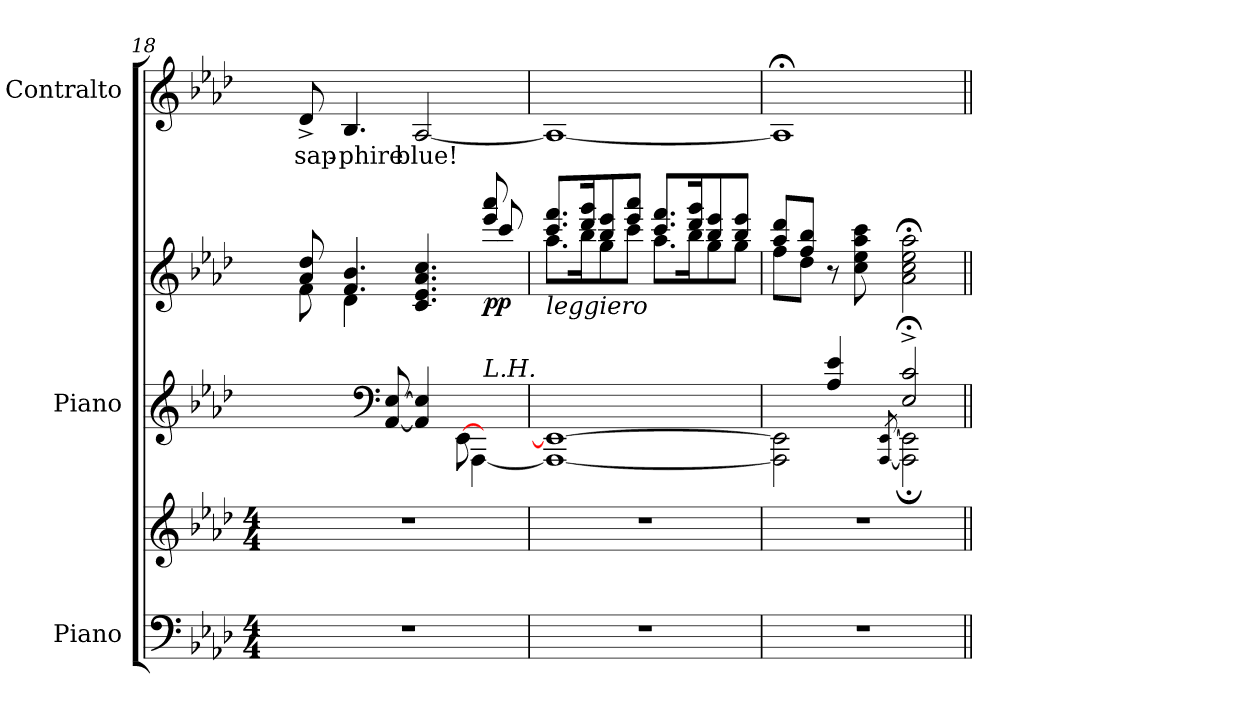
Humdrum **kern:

**kern	**kern	**kern	**kern	**dynam	**kern	**text
*part3	*part3	*part2	*part2	*part2	*part1	*part1
*staff5	*staff4	*staff3	*staff2	*staff2/3	*staff1	*staff1
*I"Piano	*	*I"Piano	*	*	*I"Contralto	*
*I'Pno.	*	*I'Pno	*	*	*	*
*clefF4	*clefG2	*clefG2	*clefG2	*	*clefG2	*
*k[b-e-a-d-]	*k[b-e-a-d-]	*k[b-e-a-d-]	*k[b-e-a-d-]	*	*k[b-e-a-d-]	*
*M4/4	*M4/4	*	*	*	*	*
=18	=18	=18	=18	=18	=18	=18
*	*	*^	*^	*	*	*
!	!	!	!	!	!	!	!LO:TX:a:color=#FFFFFF:t=.	!
!	!	!	!	!LO:TX:a:color=#FFFFFF:t=.	!	!	!	!
!	!	!LO:TX:a:color=#FFFFFF:t=.	!	!	!	!	!	!
!	!	!	!	!	!	!	!	!LO:LY:b
1r	1r	4.ryy	2.ryy	8a-/ 8dd-/	8f\	.	8d-^>/	sap-
!	!	!	!	!	!	!	!	!LO:LY:b
.	.	.	.	4.f/ 4.b-/	4d-\	.	4.B-/	-phire
*	*	*clefF4	*	*	*	*	*	*
.	.	[8AA-/ [8E-/	.	.	2ryy	.	.	.
!	!	!	!	!	!	!	!	!LO:LY:b
.	.	4AA-/] 4E-/]	.	4.c/ 4.e-/ 4.a-/ 4.cc/	.	.	[2A-/	blue!
.	.	(>[>8EE-\	[4AAA-\	.	.	.	.	.
!	!	!LO:TX:a:i:t=L.H.	!	!	!	!	!	!
!	!	!	!	!	!	!LO:DY:b	!	!
.	.	8ryy	.	8eee-/ 8aaa-/	8ccc/)	pp	.	.
*	*	*v	*v	*	*	*	*	*
!!LO:LB:g=z
=19	=19	=19	=19	=19	=19	=19	=19
!	!	!	!LO:TX:b:i:t=leggiero	!	!	!	!
1r	1r	1AAA-_ 1EE-_	8.ccc/ 8.fff/L	8.aa-\L	.	1A-_	.
.	.	.	16ddd-/ 16ggg/K	16bb-\K	.	.	.
.	.	.	8bb-/ 8eee-/	8gg\	.	.	.
.	.	.	8eee-/ 8aaa-/J	8ccc\J	.	.	.
.	.	.	8.ccc/ 8.fff/L	8.aa-\L	.	.	.
.	.	.	16ddd-/ 16ggg/K	16bb-\K	.	.	.
.	.	.	8bb-/ 8eee-/	8gg\	.	.	.
.	.	.	8bb-/ 8eee-/J	8gg\J	.	.	.
=20	=20	=20	=20	=20	=20	=20	=20
*	*	*^	*	*	*	*	*
!	!	!	!	!	!	!	!LO:TX:a:color=#FFFFFF:t=.	!
!	!	!	!	!LO:TX:a:color=#FFFFFF:t=.	!	!	!	!
!	!	!LO:TX:a:color=#FFFFFF:t=.	!	!	!	!	!	!
1r	1r	4ryy	2AAA-\] 2EE-\]	8aa-/ 8ddd-/L	8ff\L	.	1A-;<]	.
.	.	.	.	8ff/ 8bb-/J	8dd-\J	.	.	.
.	.	4A-/ 4e-/	.	8r	2.ryy	.	.	.
.	.	.	.	8cc\ 8ee-\ 8aa-\ 8ccc\	.	.	.	.
.	.	.	[<8qAAA-/ [<8qEE-/	.	.	.	.	.
.	.	2E-/;<^ 2c/;<^	2AAA-\]; 2EE-\];	2a-\;< 2cc\;< 2ee-\;< 2aa-\;<	.	.	.	.
*	*	*v	*v	*	*	*	*	*
*	*	*	*v	*v	*	*	*
=||	=||	=||	=||	=||	=||	=||
*-	*-	*-	*-	*-	*-	*-
